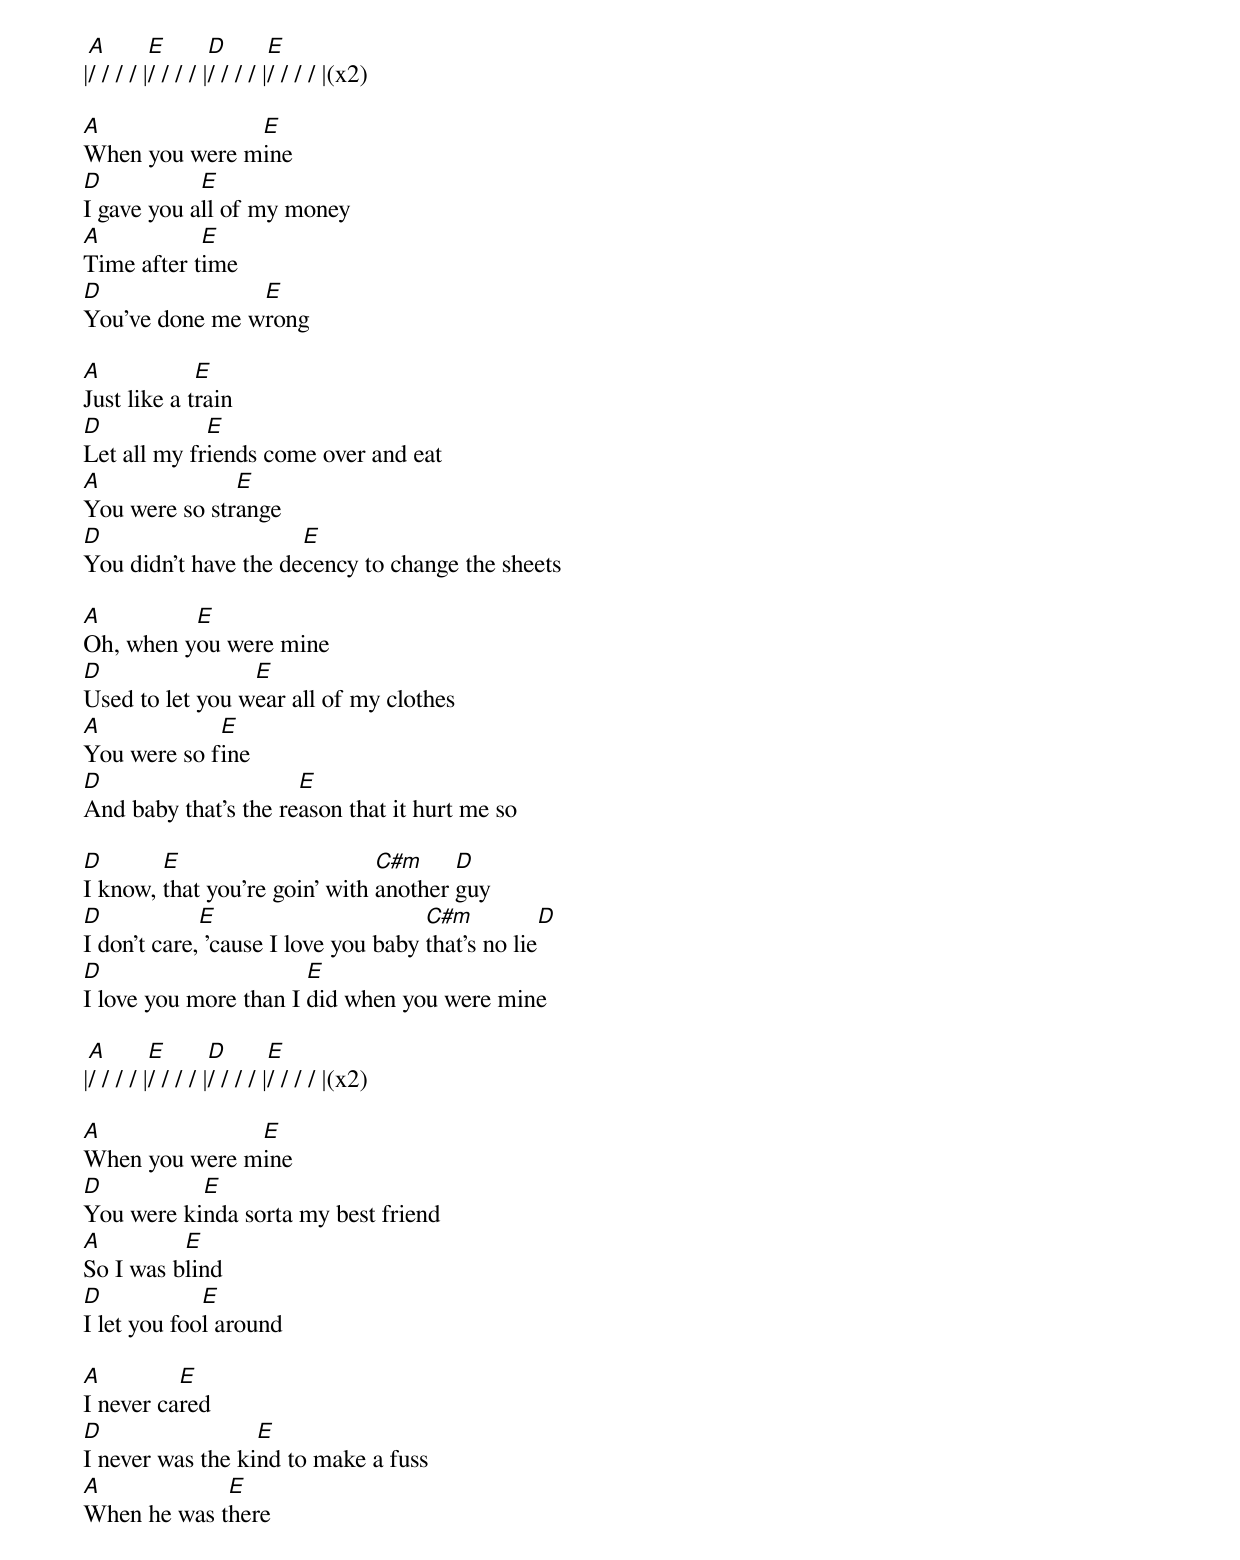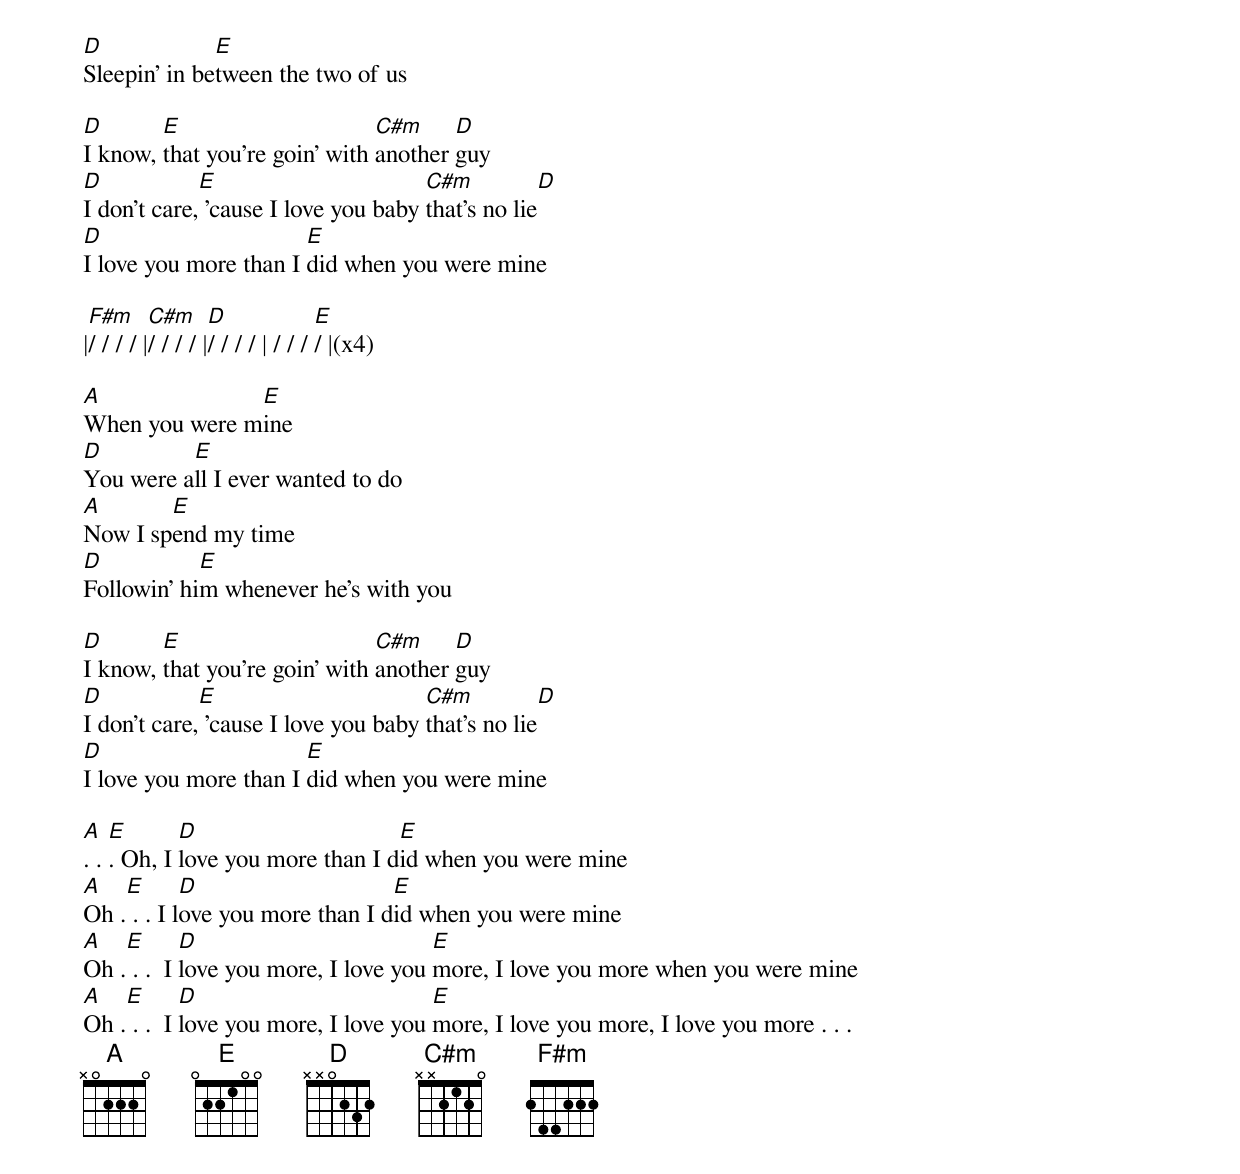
|[A]/ / / / |[E]/ / / / |[D]/ / / / |[E]/ / / / |(x2)

[A]When you were m[E]ine
[D]I gave you a[E]ll of my money
[A]Time after t[E]ime
[D]You've done me w[E]rong

[A]Just like a t[E]rain
[D]Let all my fr[E]iends come over and eat
[A]You were so str[E]ange
[D]You didn't have the de[E]cency to change the sheets

[A]Oh, when y[E]ou were mine
[D]Used to let you w[E]ear all of my clothes
[A]You were so f[E]ine
[D]And baby that's the re[E]ason that it hurt me so

[D]I know, [E]that you're goin' with [C#m]another [D]guy
[D]I don't care,[E] 'cause I love you baby [C#m]that's no lie[D]
[D]I love you more than I [E]did when you were mine

|[A]/ / / / |[E]/ / / / |[D]/ / / / |[E]/ / / / |(x2)

[A]When you were m[E]ine
[D]You were ki[E]nda sorta my best friend
[A]So I was b[E]lind
[D]I let you foo[E]l around

[A]I never ca[E]red
[D]I never was the ki[E]nd to make a fuss
[A]When he was t[E]here
[D]Sleepin' in be[E]tween the two of us

[D]I know, [E]that you're goin' with [C#m]another [D]guy
[D]I don't care,[E] 'cause I love you baby [C#m]that's no lie[D]
[D]I love you more than I [E]did when you were mine

|[F#m]/ / / / |[C#m]/ / / / |[D]/ / / / | / / / [E]/ |(x4)

[A]When you were m[E]ine
[D]You were a[E]ll I ever wanted to do
[A]Now I sp[E]end my time
[D]Followin' hi[E]m whenever he's with you

[D]I know, [E]that you're goin' with [C#m]another [D]guy
[D]I don't care,[E] 'cause I love you baby [C#m]that's no lie[D]
[D]I love you more than I [E]did when you were mine

[A]. . [E]. Oh, I [D]love you more than I d[E]id when you were mine
[A]Oh .[E] . . I l[D]ove you more than I d[E]id when you were mine
[A]Oh .[E] . .  I [D]love you more, I love you [E]more, I love you more when you were mine
[A]Oh .[E] . .  I [D]love you more, I love you [E]more, I love you more, I love you more . . .
